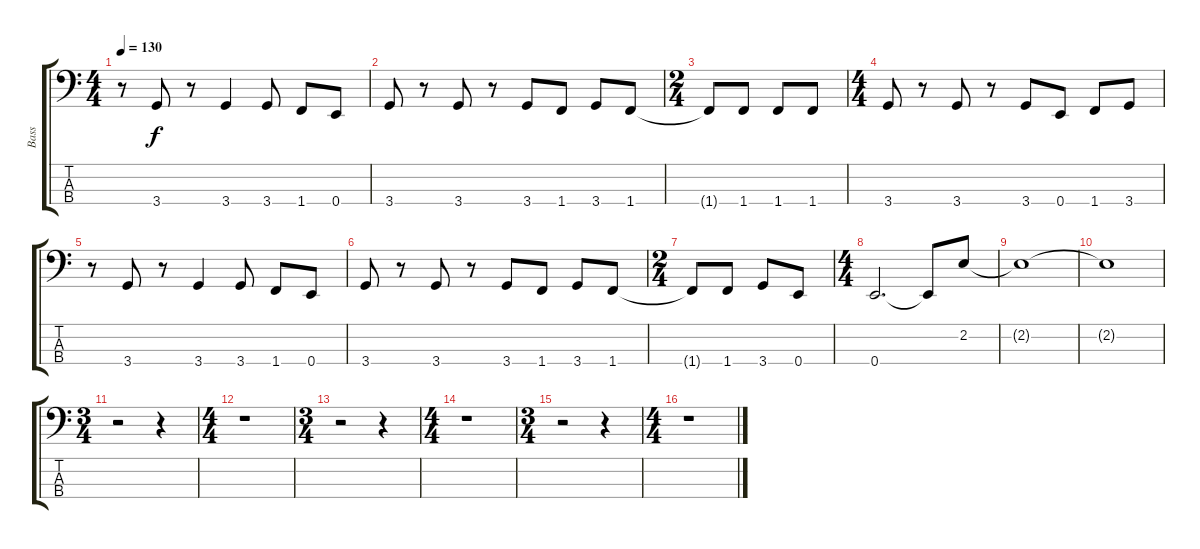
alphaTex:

\track ("Bass" "Bass") {instrument electricbassfinger}
\staff {score tabs}
\tuning (G2 D2 A1 E1) {hide}
\ts (4 4)
\tempo 130
\clef f4
\ks c
r.8{dy f} 3.4.8 r.8 3.4.4 3.4.8 1.4.8 0.4.8 |
3.4.8 r.8 3.4.8 r.8 3.4.8 1.4.8 3.4.8 1.4.8 |
\ts (2 4)
1.4{t}.8 1.4.8 1.4.8 1.4.8 |
\ts (4 4)
3.4.8 r.8 3.4.8 r.8 3.4.8 0.4.8 1.4.8 3.4.8 |
r.8 3.4.8 r.8 3.4.4 3.4.8 1.4.8 0.4.8 |
3.4.8 r.8 3.4.8 r.8 3.4.8 1.4.8 3.4.8 1.4.8 |
\ts (2 4)
1.4{t}.8 1.4.8 3.4.8 0.4.8 |
\ts (4 4)
0.4.2{d} 0.4{t}.8 2.2.8 |
2.2{t}.1 |
2.2{t}.1 |
\ts (3 4)
r.2 r.4 |
\ts (4 4)
r.1 |
\ts (3 4)
r.2 r.4 |
\ts (4 4)
r.1 |
\ts (3 4)
r.2 r.4 |
\ts (4 4)
r.1
